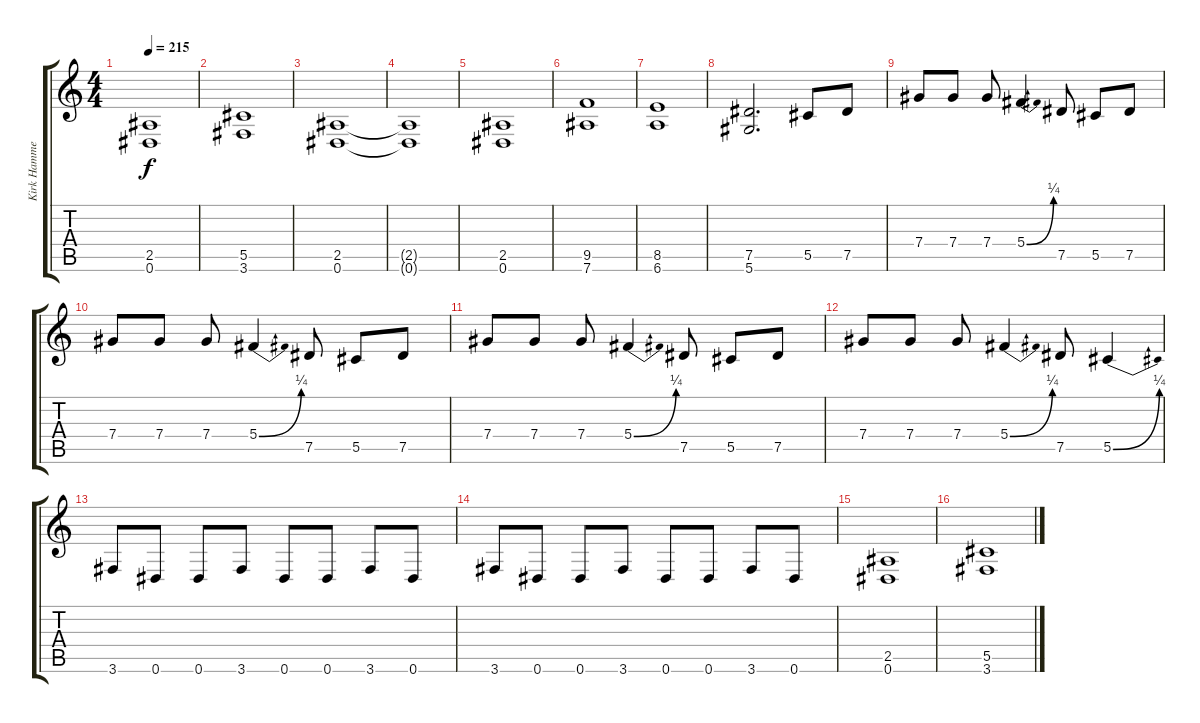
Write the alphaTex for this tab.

\track ("Kirk Hammet" "Kirk Hamme") {instrument overdrivenguitar}
\staff {score tabs}
\tuning (Eb4 Bb3 Gb3 Db3 Ab2 Eb2) {hide}
\ts (4 4)
\tempo 215
\clef g2
\ks c
(2.5 0.6).1{dy f} |
(5.5 3.6).1 |
(2.5 0.6).1 |
(2.5{t} 0.6{t}).1 |
(2.5 0.6).1 |
(9.5 7.6).1 |
(8.5 6.6).1 |
(7.5 5.6).2{d} 5.5.8 7.5.8 |
7.4.8 7.4.8 7.4.8 5.4{be (bend 0 0 60 1)}.4 7.5.8 5.5.8 7.5.8 |
7.4.8 7.4.8 7.4.8 5.4{be (bend 0 0 60 1)}.4 7.5.8 5.5.8 7.5.8 |
7.4.8 7.4.8 7.4.8 5.4{be (bend 0 0 60 1)}.4 7.5.8 5.5.8 7.5.8 |
7.4.8 7.4.8 7.4.8 5.4{be (bend 0 0 60 1)}.4 7.5.8 5.5{be (bend 0 0 60 1)}.4 |
3.6.8 0.6.8 0.6.8 3.6.8 0.6.8 0.6.8 3.6.8 0.6.8 |
3.6.8 0.6.8 0.6.8 3.6.8 0.6.8 0.6.8 3.6.8 0.6.8 |
(2.5 0.6).1 |
(5.5 3.6).1
